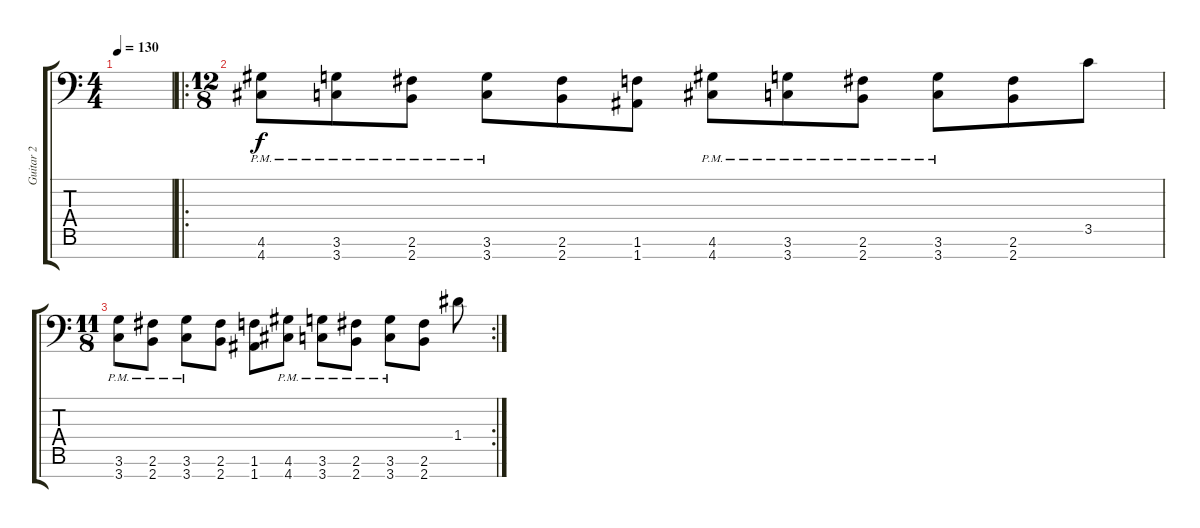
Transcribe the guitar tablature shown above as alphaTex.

\track ("Guitar 2" "Guitar 2") {instrument distortionguitar}
\staff {score tabs}
\tuning (E4 B3 G3 D3 A2 E2 A1) {hide}
\ts (4 4)
\tempo 130
\clef f4
\ks c
|
\ro
\ts (12 8)
(4.6{pm} 4.7{pm}).8 (3.6{pm} 3.7{pm}).8 (2.6{pm} 2.7{pm}).8 (3.6{pm} 3.7{pm}).8 (2.6 2.7).8 (1.6 1.7).8 (4.6{pm} 4.7{pm}).8 (3.6{pm} 3.7{pm}).8 (2.6{pm} 2.7{pm}).8 (3.6{pm} 3.7{pm}).8 (2.6 2.7).8 3.5.8 |
\rc 2
\ts (11 8)
(3.6{pm} 3.7{pm}).8 (2.6{pm} 2.7{pm}).8 (3.6{pm} 3.7{pm}).8 (2.6 2.7).8 (1.6 1.7).8 (4.6{pm} 4.7{pm}).8 (3.6{pm} 3.7{pm}).8 (2.6{pm} 2.7{pm}).8 (3.6{pm} 3.7{pm}).8 (2.6 2.7).8 1.4.8
